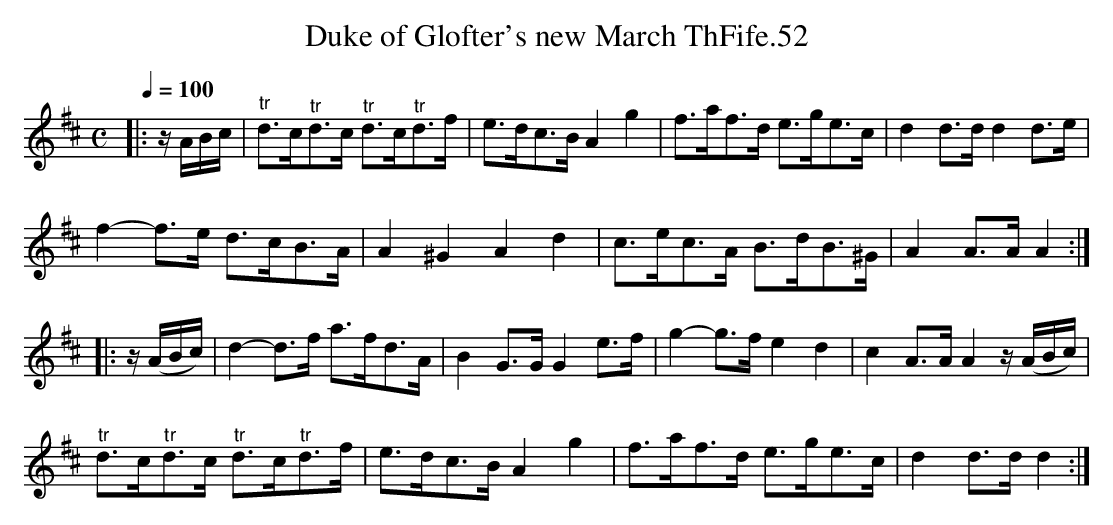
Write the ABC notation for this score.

X:1
T:Duke of Glofter's new March ThFife.52
M:C
L:1/8
Q:1/4=100
K:D
|: z/ A/B/c/ | "^tr"d>c"^tr"d>c "^tr"d>c"^tr"d>f | e>dc>B A2 g2 | f>af>d e>ge>c | d2 d>d d2 d>e |
f2- f>e d>cB>A | A2 ^G2 A2 d2 | c>ec>A B>dB>^G | A2 A>A A2 :|
|:z/ (A/B/c/) |d2- d>f a>fd>A | B2 G>G G2 e>f | g2-g>f e2 d2 | c2 A>A  A2 z/ (A/B/c/) |
"^tr"d>c"^tr"d>c "^tr"d>c"^tr"d>f | e>dc>B A2 g2 | f>af>d e>ge>c | d2 d>d d2 :|
